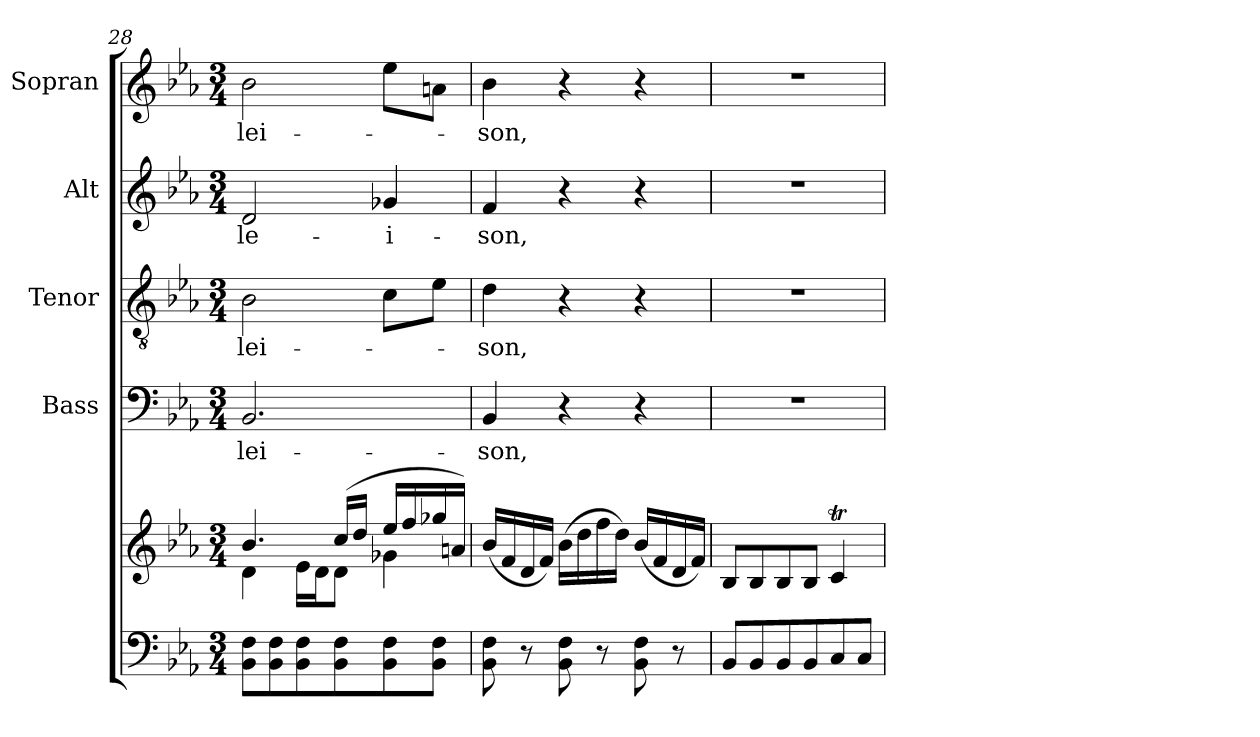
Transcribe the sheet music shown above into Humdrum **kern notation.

**kern	**kern	**kern	**text	**kern	**text	**kern	**text	**kern	**text
*part5	*part5	*part4	*part4	*part3	*part3	*part2	*part2	*part1	*part1
*staff6	*staff5	*staff4	*staff4	*staff3	*staff3	*staff2	*staff2	*staff1	*staff1
*	*	*I"Bass	*	*I"Tenor	*	*I"Alt	*	*I"Sopran	*
*	*	*I'B.	*	*I'T.	*	*I'A.	*	*I'S.	*
*clefF4	*clefG2	*clefF4	*	*clefGv2	*	*clefG2	*	*clefG2	*
*k[b-e-a-]	*k[b-e-a-]	*k[b-e-a-]	*	*k[b-e-a-]	*	*k[b-e-a-]	*	*k[b-e-a-]	*
*E-:	*E-:	*E-:	*	*E-:	*	*E-:	*	*E-:	*
*M3/4	*M3/4	*M3/4	*	*M3/4	*	*M3/4	*	*M3/4	*
=28	=28	=28	=28	=28	=28	=28	=28	=28	=28
*	*^	*	*	*	*	*	*	*	*
!	!	!	!	!LO:LY:b	!	!LO:LY:b	!	!LO:LY:b	!	!LO:LY:b
8BB-\ 8F\L	4.b-/	4d\	2.BB-/	-lei-	2B-\	-lei-	2d/	-le-	2b-\	-lei-
8BB-\ 8F\	.	.	.	.	.	.	.	.	.	.
8BB-\ 8F\	.	16e-\LL	.	.	.	.	.	.	.	.
.	.	16d\J	.	.	.	.	.	.	.	.
8BB-\ 8F\	(>16cc/LL	8d\J	.	.	.	.	.	.	.	.
.	16dd/JJ	.	.	.	.	.	.	.	.	.
!	!	!	!	!	!	!	!	!LO:LY:b	!	!
8BB-\ 8F\	16ee-/LL	4g-X\	.	.	8c\L	.	4g-X/	-i-	8ee-\L	.
.	16ff/	.	.	.	.	.	.	.	.	.
8BB-\ 8F\J	16gg-X/	.	.	.	8e-\J	.	.	.	8an\J	.
.	16an/JJ)	.	.	.	.	.	.	.	.	.
*	*v	*v	*	*	*	*	*	*	*	*
=29	=29	=29	=29	=29	=29	=29	=29	=29	=29
!	!	!	!LO:LY:b	!	!LO:LY:b	!	!LO:LY:b	!	!LO:LY:b
8BB-\ 8F\	(<16b-/LL	4BB-/	-son,	4d\	-son,	4f/	-son,	4b-\	-son,
.	16f/	.	.	.	.	.	.	.	.
8r	16d/	.	.	.	.	.	.	.	.
.	16f/JJ)	.	.	.	.	.	.	.	.
8BB-\ 8F\	(>16b-\LL	4r	.	4r	.	4r	.	4r	.
.	16dd\	.	.	.	.	.	.	.	.
8r	16ff\	.	.	.	.	.	.	.	.
.	16dd\JJ)	.	.	.	.	.	.	.	.
8BB-\ 8F\	(<16b-/LL	4r	.	4r	.	4r	.	4r	.
.	16f/	.	.	.	.	.	.	.	.
8r	16d/	.	.	.	.	.	.	.	.
.	16f/JJ)	.	.	.	.	.	.	.	.
=30	=30	=30	=30	=30	=30	=30	=30	=30	=30
8BB-/L	8B-/L	2.r	.	2.r	.	2.r	.	2.r	.
8BB-/	8B-/	.	.	.	.	.	.	.	.
8BB-/	8B-/	.	.	.	.	.	.	.	.
8BB-/	8B-/J	.	.	.	.	.	.	.	.
8C/	4cT/	.	.	.	.	.	.	.	.
8C/J	.	.	.	.	.	.	.	.	.
=	=	=	=	=	=	=	=	=	=
*-	*-	*-	*-	*-	*-	*-	*-	*-	*-
